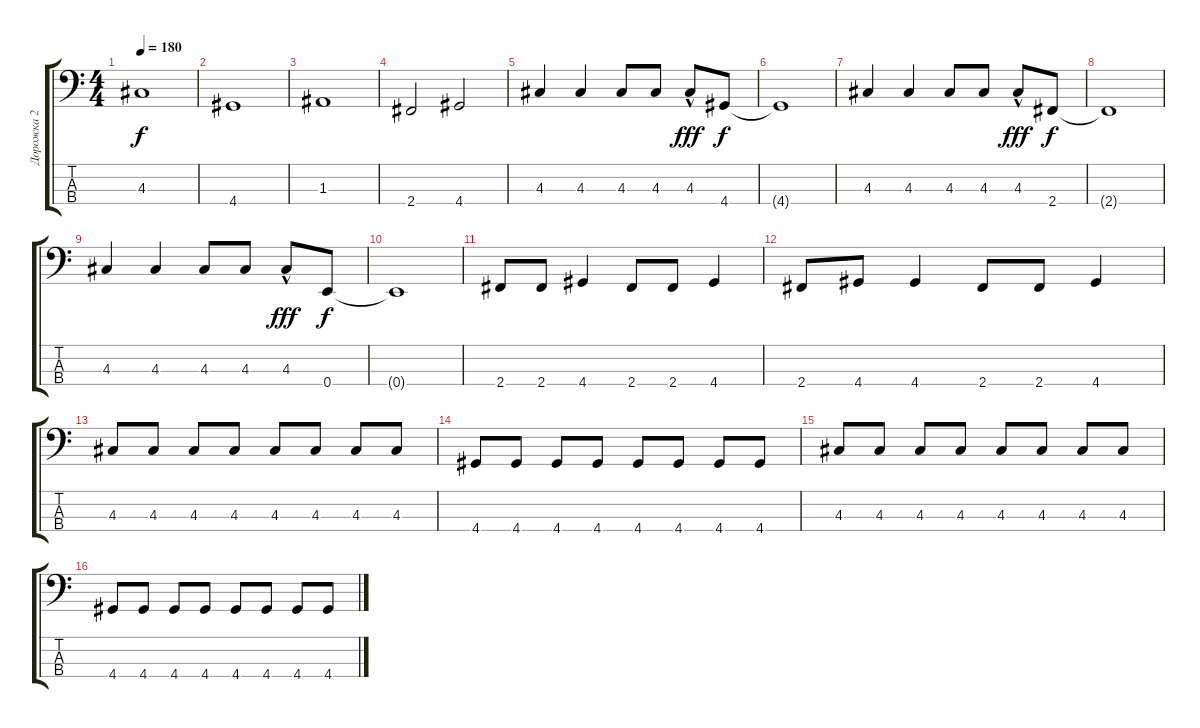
\track ("Дорожка 2" "Дорожка 2") {instrument electricbassfinger}
\staff {score tabs}
\tuning (G2 D2 A1 E1) {hide}
\ts (4 4)
\tempo 180
\clef f4
\ks c
4.3.1{dy f} |
4.4.1 |
1.3.1 |
2.4.2 4.4.2 |
4.3.4 4.3.4 4.3.8 4.3.8 4.3{hac}.8{dy fff} 4.4.8{dy f} |
4.4{t}.1 |
4.3.4 4.3.4 4.3.8 4.3.8 4.3{hac}.8{dy fff} 2.4.8{dy f} |
2.4{t}.1 |
4.3.4 4.3.4 4.3.8 4.3.8 4.3{hac}.8{dy fff} 0.4.8{dy f} |
0.4{t}.1 |
2.4.8 2.4.8 4.4.4 2.4.8 2.4.8 4.4.4 |
2.4.8 4.4.8 4.4.4 2.4.8 2.4.8 4.4.4 |
4.3.8 4.3.8 4.3.8 4.3.8 4.3.8 4.3.8 4.3.8 4.3.8 |
4.4.8 4.4.8 4.4.8 4.4.8 4.4.8 4.4.8 4.4.8 4.4.8 |
4.3.8 4.3.8 4.3.8 4.3.8 4.3.8 4.3.8 4.3.8 4.3.8 |
4.4.8 4.4.8 4.4.8 4.4.8 4.4.8 4.4.8 4.4.8 4.4.8
